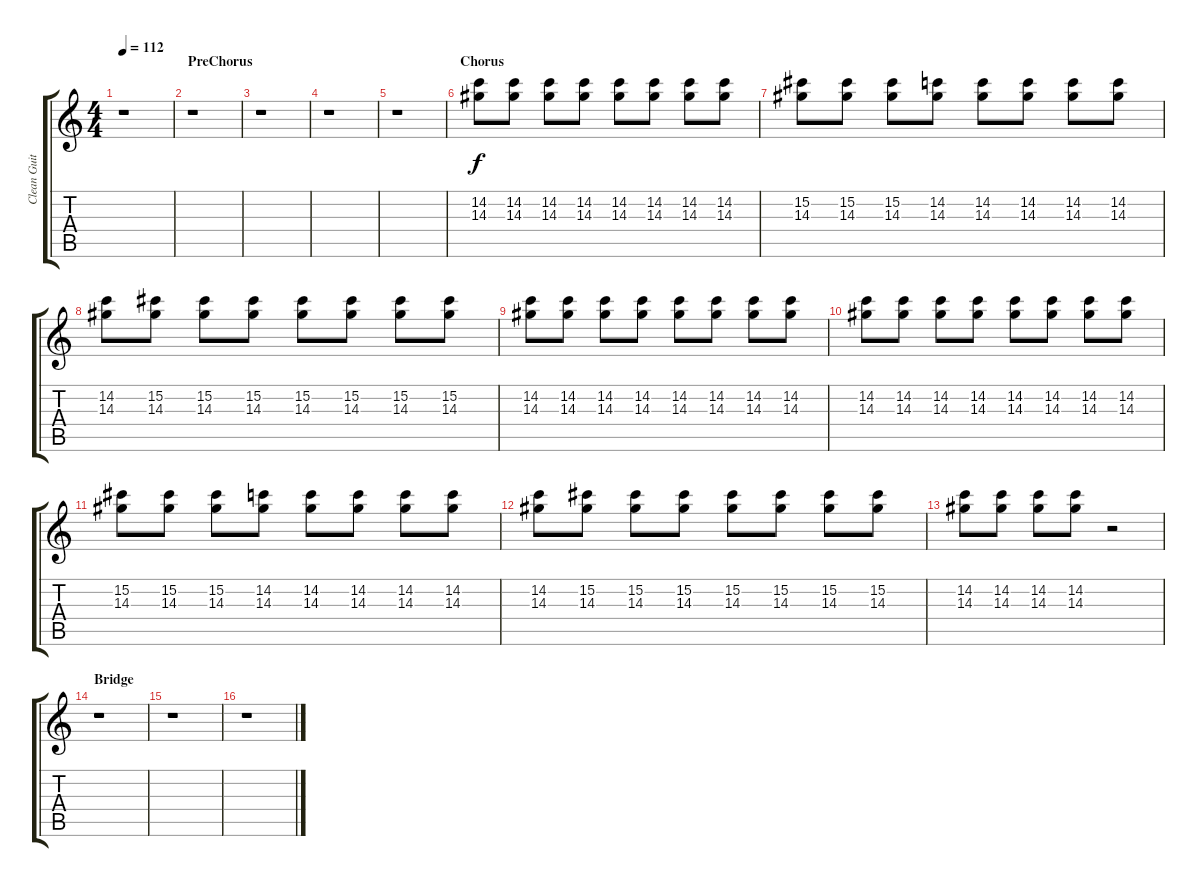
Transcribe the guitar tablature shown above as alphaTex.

\track ("Clean Guitar" "Clean Guit") {instrument acousticguitarnylon}
\staff {score tabs}
\tuning (Eb4 Bb3 Gb3 Db3 Ab2 Eb2) {hide}
\ts (4 4)
\tempo 112
\clef g2
\ks c
r.1{dy f} |
\section ("" "PreChorus")
r.1 |
r.1 |
r.1 |
r.1 |
\section ("" "Chorus")
(14.2 14.3).8 (14.2 14.3).8 (14.2 14.3).8 (14.2 14.3).8 (14.2 14.3).8 (14.2 14.3).8 (14.2 14.3).8 (14.2 14.3).8 |
(15.2 14.3).8 (15.2 14.3).8 (15.2 14.3).8 (14.2 14.3).8 (14.2 14.3).8 (14.2 14.3).8 (14.2 14.3).8 (14.2 14.3).8 |
(14.2 14.3).8 (15.2 14.3).8 (15.2 14.3).8 (15.2 14.3).8 (15.2 14.3).8 (15.2 14.3).8 (15.2 14.3).8 (15.2 14.3).8 |
(14.2 14.3).8 (14.2 14.3).8 (14.2 14.3).8 (14.2 14.3).8 (14.2 14.3).8 (14.2 14.3).8 (14.2 14.3).8 (14.2 14.3).8 |
(14.2 14.3).8 (14.2 14.3).8 (14.2 14.3).8 (14.2 14.3).8 (14.2 14.3).8 (14.2 14.3).8 (14.2 14.3).8 (14.2 14.3).8 |
(15.2 14.3).8 (15.2 14.3).8 (15.2 14.3).8 (14.2 14.3).8 (14.2 14.3).8 (14.2 14.3).8 (14.2 14.3).8 (14.2 14.3).8 |
(14.2 14.3).8 (15.2 14.3).8 (15.2 14.3).8 (15.2 14.3).8 (15.2 14.3).8 (15.2 14.3).8 (15.2 14.3).8 (15.2 14.3).8 |
(14.2 14.3).8 (14.2 14.3).8 (14.2 14.3).8 (14.2 14.3).8 r.2 |
\section ("" "Bridge")
r.1 |
r.1 |
r.1
